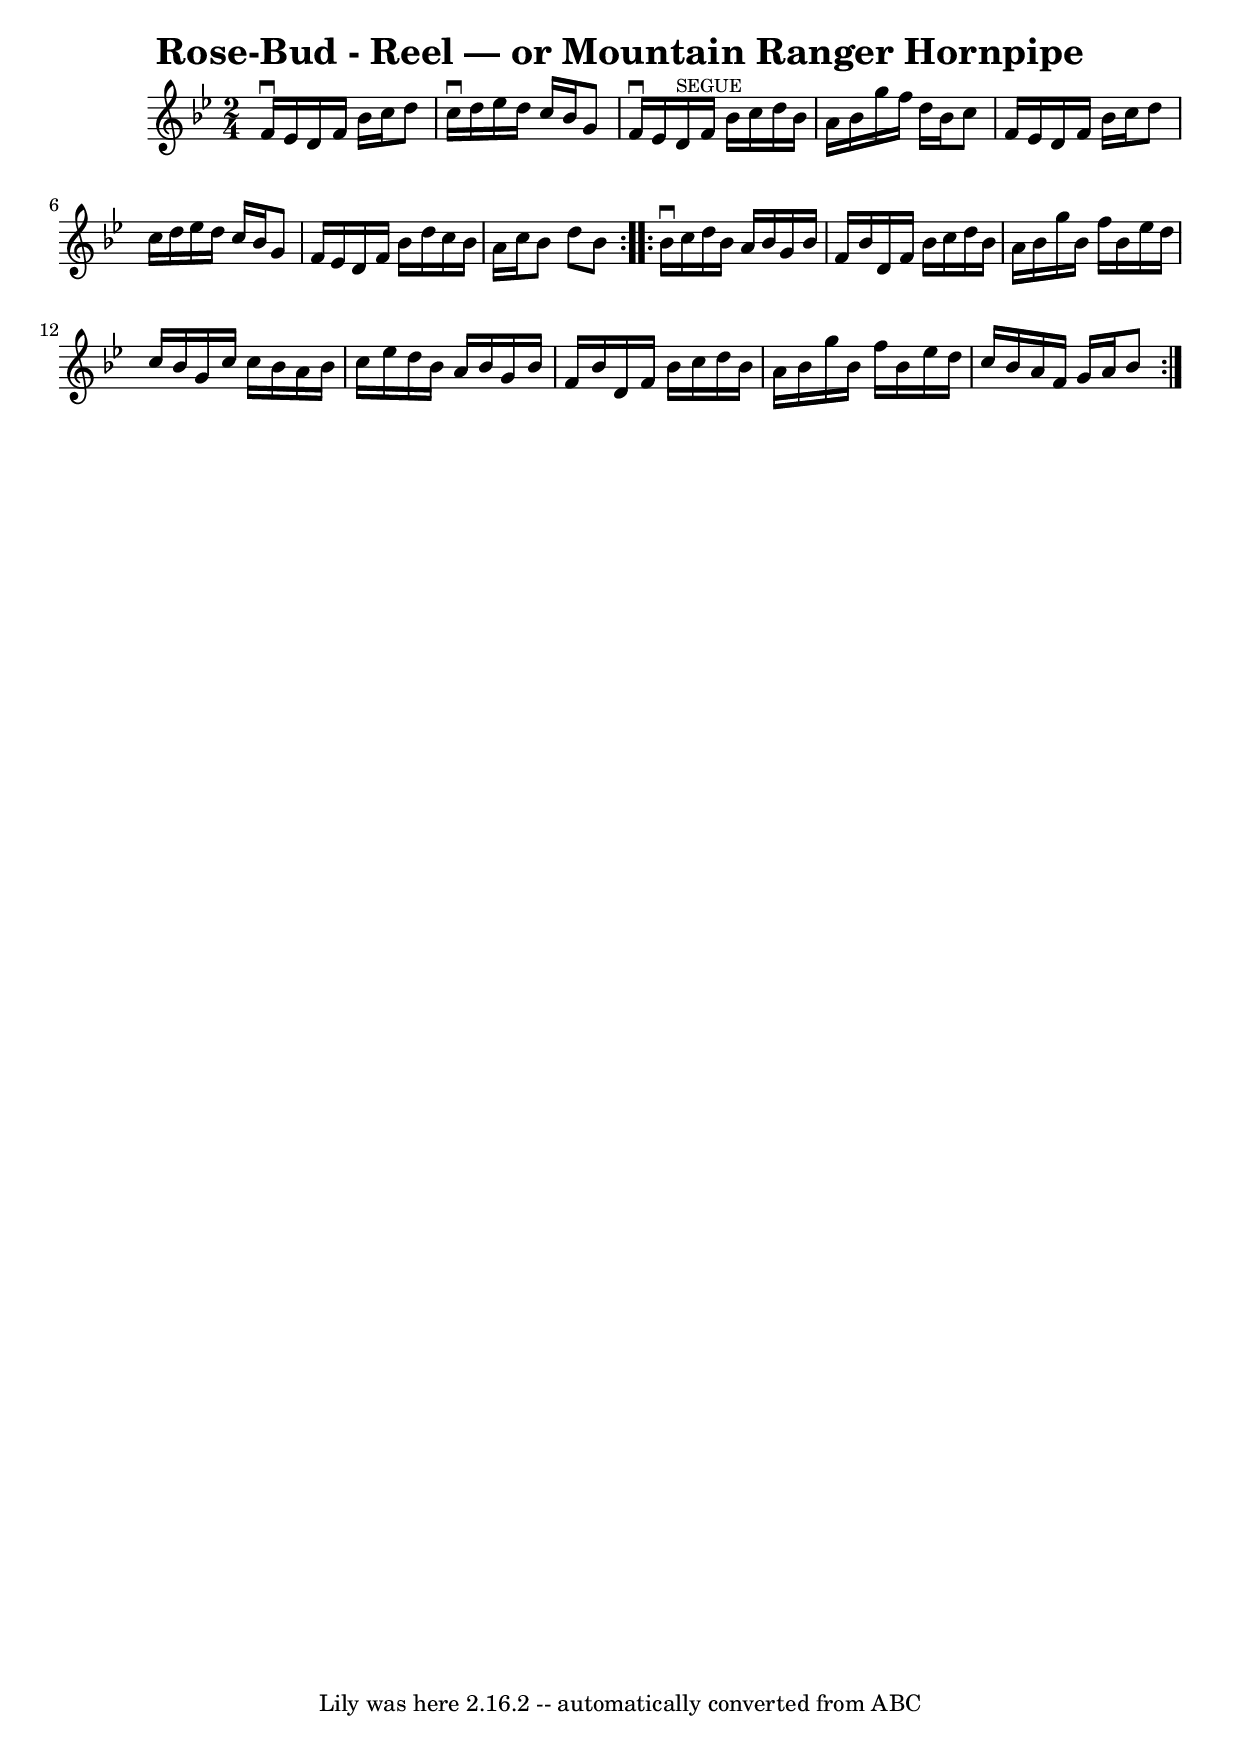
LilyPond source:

\version "2.7.40"
\include "Mammoth.ily"
\header {
	%% book = "Ryan's Mammoth Collection"
	crossRefNumber = "1"
	footnotes = ""
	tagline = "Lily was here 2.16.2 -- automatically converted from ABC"
	title = "Rose-Bud - Reel — or Mountain Ranger Hornpipe"
}
voicedefault =  {
\set Score.defaultBarType = "empty"

\repeat volta 2 {
\time 2/4 \key bes \major f'16^\downbow ees'16  |
 d'16 f'16    
bes'16 c''16 d''8 c''16^\downbow d''16  |
 ees''16 d''16 
 c''16 bes'16 g'8 f'16^\downbow ees'16    |
 d'16 
^\segue f'16 bes'16 c''16 d''16 bes'16 a'16 bes'16  
|
 g''16 f''16 d''16 bes'16 c''8 f'16 ees'16  
|
 d'16 f'16 bes'16 c''16 d''8 c''16 d''16  
|
 ees''16 d''16 c''16 bes'16 g'8 f'16 ees'16  
|
 d'16 f'16 bes'16 d''16 c''16 bes'16 a'16 c''16  
|
 bes'8 d''8 bes'8  } \repeat volta 2 { bes'16^\downbow   
c''16  |
 d''16 bes'16 a'16 bes'16 g'16 bes'16 f'16   
 bes'16  |
 d'16 f'16 bes'16 c''16 d''16 bes'16 a'16  
 bes'16  |
 g''16 bes'16 f''16 bes'16 ees''16 d''16    
c''16 bes'16  |
 g'16 c''16 c''16 bes'16 a'16 bes'16  
 c''16 ees''16  |
 d''16 bes'16 a'16 bes'16 g'16    
bes'16 f'16 bes'16  |
 d'16 f'16 bes'16 c''16 d''16   
 bes'16 a'16 bes'16  |
 g''16 bes'16 f''16 bes'16    
ees''16 d''16 c''16 bes'16  |
 a'16 f'16 g'16 a'16    
bes'8  }   
}

\score{
    <<

	\context Staff="default"
	{
	    \voicedefault 
	}

    >>
	\layout {
	}
	\midi {}
}
